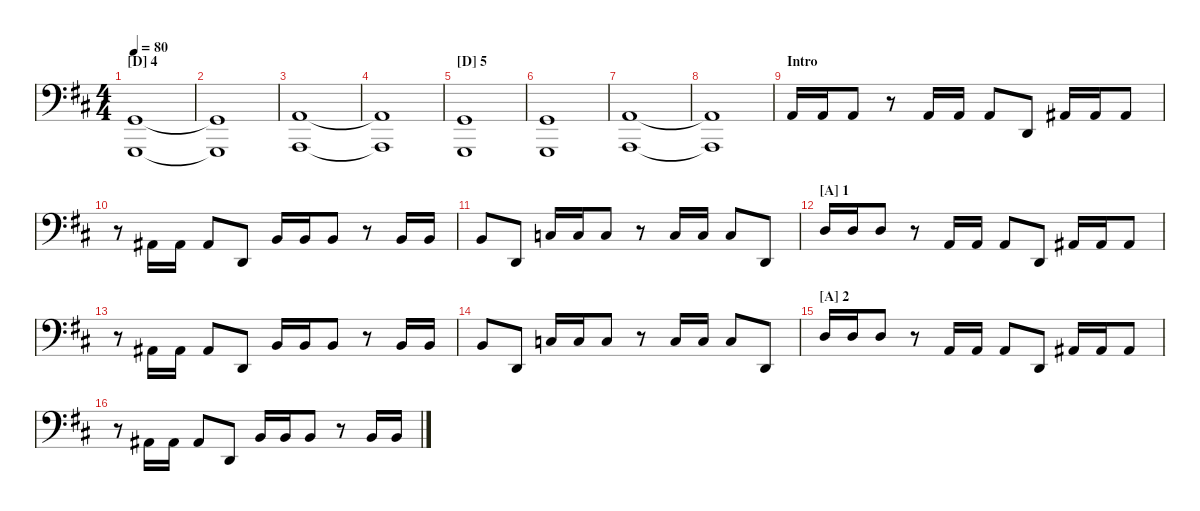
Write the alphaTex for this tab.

\hideDynamics
\bracketExtendMode nobrackets
\singleTrackTrackNamePolicy hidden
\multiTrackTrackNamePolicy hidden
\otherSystemsTrackNameOrientation horizontal
\track ("Strings 2" "S-Gt") {instrument stringensemble1}
\staff {score}
\tuning (C3 G2 D2 A1 E1 B0)
\ts (4 4)
\section ("D" "4")
\tempo 80
\clef f4
\ks d
(0.2{acc forcenatural} 3.5{acc forcenatural}).1{dy f beam Up} |
(0.2{t acc forcenatural} 3.5{t acc forcenatural}).1{beam Up} |
(2.2{acc forcenatural} 0.4{acc forcenatural}).1{beam Up} |
(2.2{t acc forcenatural} 0.4{t acc forcenatural}).1{beam Up} |
\section ("D" "5")
(0.2{acc forcenatural} 3.5{acc forcenatural}).1{beam Up} |
(0.2{acc forcenatural} 3.5{acc forcenatural}).1{beam Up} |
(2.2{acc forcenatural} 0.4{acc forcenatural}).1{beam Up} |
(2.2{t acc forcenatural} 0.4{t acc forcenatural}).1{beam Up} |
\section ("" "Intro")
2.2{acc forcenatural}.16{beam Up} 2.2{acc forcenatural}.16{beam Up} 2.2{acc forcenatural}.8{beam Up} r.8{beam Up} 2.2{acc forcenatural}.16{beam Up} 2.2{acc forcenatural}.16{beam Up} 2.2{acc forcenatural}.8{beam Up} 5.4{acc forcenatural}.8{beam Up} 3.2{acc #}.16{beam Up} 3.2{acc #}.16{beam Up} 3.2{acc #}.8{beam Up} |
r.8{beam Down} 3.2{acc #}.16{beam Up} 3.2{acc #}.16{beam Up} 3.2{acc #}.8{beam Up} 5.4{acc forcenatural}.8{beam Up} 4.2{acc forcenatural}.16{beam Up} 4.2{acc forcenatural}.16{beam Up} 4.2{acc forcenatural}.8{beam Up} r.8{beam Up} 4.2{acc forcenatural}.16{beam Up} 4.2{acc forcenatural}.16{beam Up} |
4.2{acc forcenatural}.8{beam Up} 5.4{acc forcenatural}.8{beam Up} 5.2{acc forcenatural}.16{beam Up} 5.2{acc forcenatural}.16{beam Up} 5.2{acc forcenatural}.8{beam Up} r.8{beam Up} 5.2{acc forcenatural}.16{beam Up} 5.2{acc forcenatural}.16{beam Up} 5.2{acc forcenatural}.8{beam Up} 5.4{acc forcenatural}.8{beam Up} |
\section ("A" "1")
7.2{acc forcenatural}.16{beam Up} 7.2{acc forcenatural}.16{beam Up} 7.2{acc forcenatural}.8{beam Up} r.8{beam Up} 2.2{acc forcenatural}.16{beam Up} 2.2{acc forcenatural}.16{beam Up} 2.2{acc forcenatural}.8{beam Up} 5.4{acc forcenatural}.8{beam Up} 3.2{acc #}.16{beam Up} 3.2{acc #}.16{beam Up} 3.2{acc #}.8{beam Up} |
r.8{beam Down} 3.2{acc #}.16{beam Up} 3.2{acc #}.16{beam Up} 3.2{acc #}.8{beam Up} 5.4{acc forcenatural}.8{beam Up} 4.2{acc forcenatural}.16{beam Up} 4.2{acc forcenatural}.16{beam Up} 4.2{acc forcenatural}.8{beam Up} r.8{beam Up} 4.2{acc forcenatural}.16{beam Up} 4.2{acc forcenatural}.16{beam Up} |
4.2{acc forcenatural}.8{beam Up} 5.4{acc forcenatural}.8{beam Up} 5.2{acc forcenatural}.16{beam Up} 5.2{acc forcenatural}.16{beam Up} 5.2{acc forcenatural}.8{beam Up} r.8{beam Up} 5.2{acc forcenatural}.16{beam Up} 5.2{acc forcenatural}.16{beam Up} 5.2{acc forcenatural}.8{beam Up} 5.4{acc forcenatural}.8{beam Up} |
\section ("A" "2")
7.2{acc forcenatural}.16{beam Up} 7.2{acc forcenatural}.16{beam Up} 7.2{acc forcenatural}.8{beam Up} r.8{beam Up} 2.2{acc forcenatural}.16{beam Up} 2.2{acc forcenatural}.16{beam Up} 2.2{acc forcenatural}.8{beam Up} 5.4{acc forcenatural}.8{beam Up} 3.2{acc #}.16{beam Up} 3.2{acc #}.16{beam Up} 3.2{acc #}.8{beam Up} |
r.8{beam Down} 3.2{acc #}.16{beam Up} 3.2{acc #}.16{beam Up} 3.2{acc #}.8{beam Up} 5.4{acc forcenatural}.8{beam Up} 4.2{acc forcenatural}.16{beam Up} 4.2{acc forcenatural}.16{beam Up} 4.2{acc forcenatural}.8{beam Up} r.8{beam Up} 4.2{acc forcenatural}.16{beam Up} 4.2{acc forcenatural}.16{beam Up}
